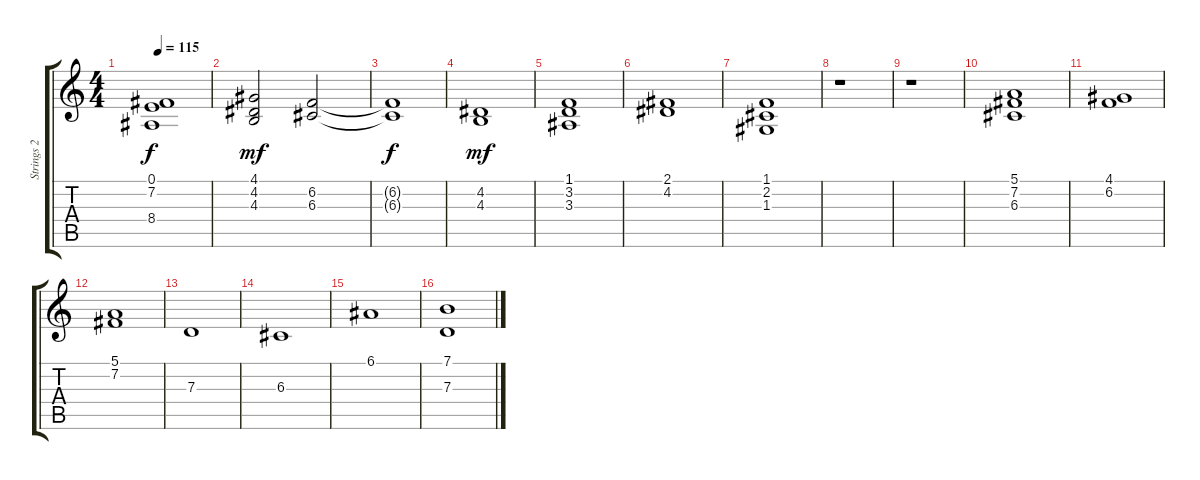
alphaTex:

\track ("Strings 2" "Strings 2") {instrument stringensemble2}
\staff {score tabs}
\tuning (E4 B3 G3 D3 A2 E2) {hide}
\ts (4 4)
\tempo 115
\clef g2
\ks c
(0.1 7.2{t} 8.4{t}).1{dy f} |
(4.1 4.2 4.3).2{dy mf} (6.2 6.3).2 |
(6.2{t} 6.3{t}).1{dy f} |
(4.2 4.3).1{dy mf} |
(1.1 3.2 3.3).1 |
(2.1 4.2).1 |
(1.1 2.2 1.3).1 |
r.1 |
r.1 |
(5.1 7.2 6.3).1 |
(4.1 6.2).1 |
(5.1 7.2).1 |
7.3.1 |
6.3.1 |
6.1.1 |
(7.1 7.3).1
